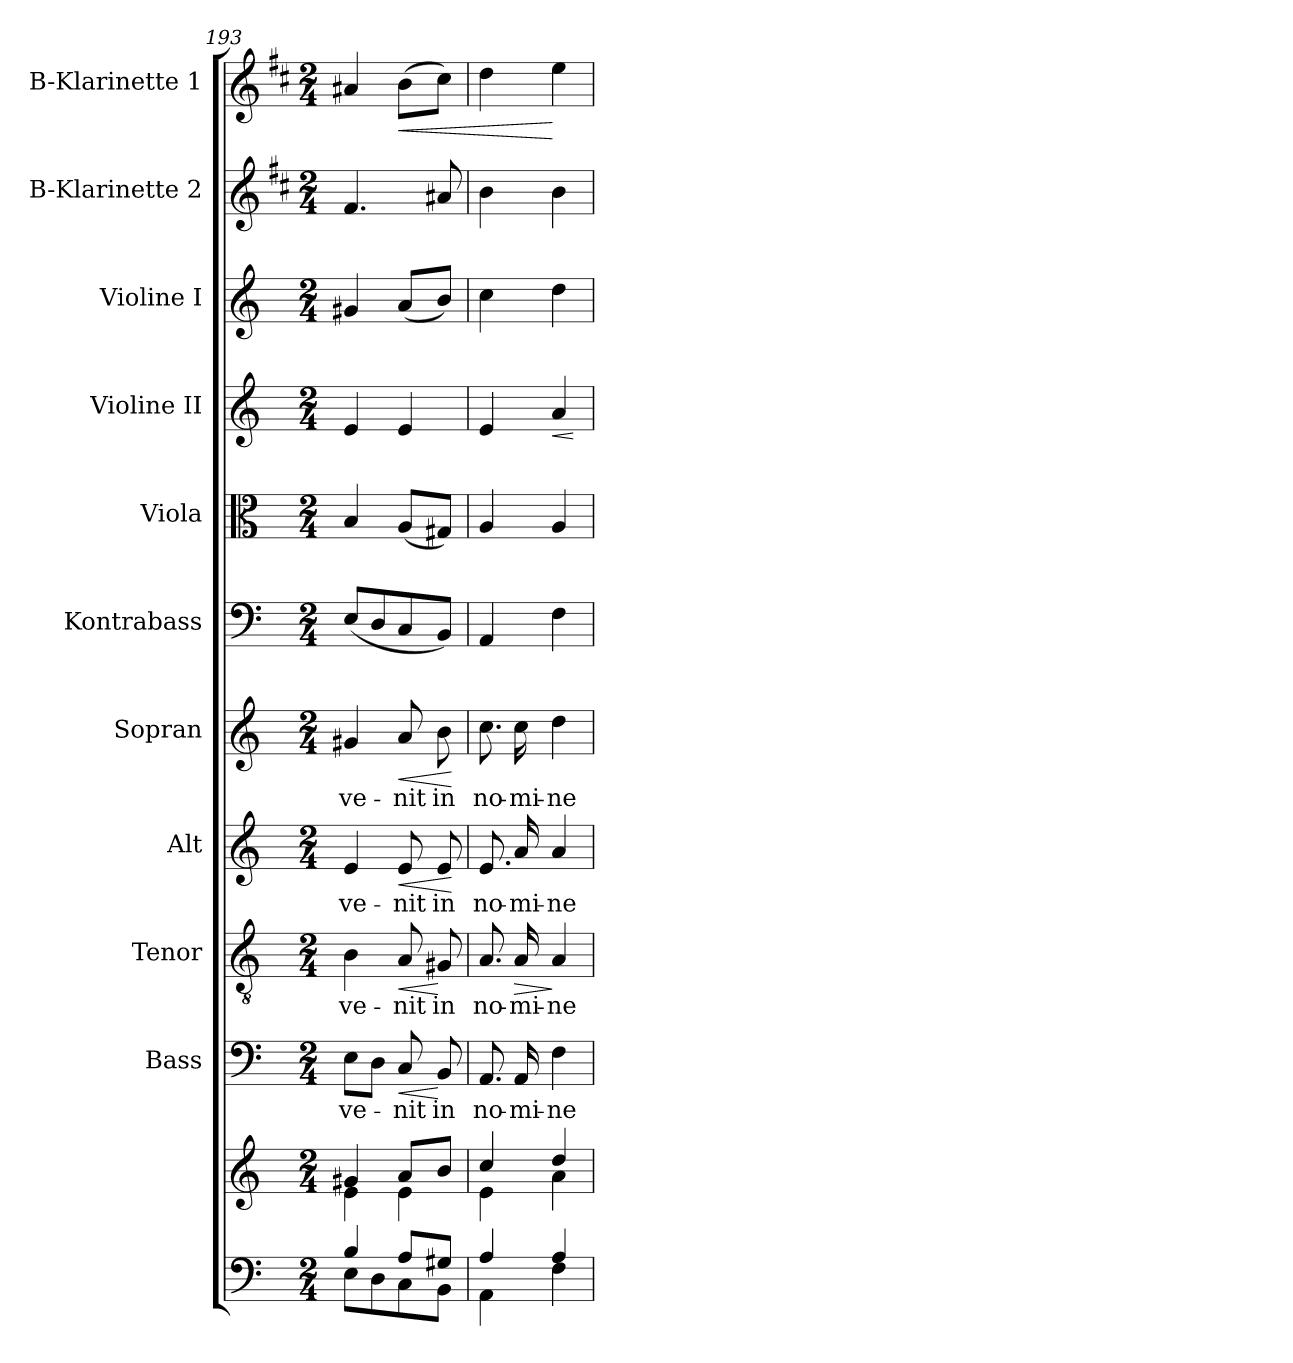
**kern	**kern	**kern	**text	**dynam	**kern	**text	**dynam	**kern	**text	**dynam	**kern	**text	**dynam	**kern	**kern	**kern	**dynam	**kern	**kern	**kern	**dynam
*part11	*part11	*part10	*part10	*part10	*part9	*part9	*part9	*part8	*part8	*part8	*part7	*part7	*part7	*part6	*part5	*part4	*part4	*part3	*part2	*part1	*part1
*staff12	*staff11	*staff10	*staff10	*staff10	*staff9	*staff9	*staff9	*staff8	*staff8	*staff8	*staff7	*staff7	*staff7	*staff6	*staff5	*staff4	*staff4	*staff3	*staff2	*staff1	*staff1
*	*	*I"Bass	*	*	*I"Tenor	*	*	*I"Alt	*	*	*I"Sopran	*	*	*I"Kontrabass	*I"Viola	*I"Violine II	*	*I"Violine I	*I"B-Klarinette 2	*I"B-Klarinette 1	*
*	*	*I'B.	*	*	*I'T.	*	*	*I'A.	*	*	*I'S.	*	*	*I'Kb.	*I'Vla.	*I'Vl. II	*	*I'Vl. I	*I'B Kl. 2	*I'B Kl. 1	*
*clefF4	*clefG2	*clefF4	*	*	*clefGv2	*	*	*clefG2	*	*	*clefG2	*	*	*clefF4	*clefC3	*clefG2	*	*clefG2	*clefG2	*clefG2	*
*	*	*	*	*	*	*	*	*	*	*	*	*	*	*ITrd7c12	*	*	*	*	*ITrd1c2	*ITrd1c2	*
*k[]	*k[]	*k[]	*	*	*k[]	*	*	*k[]	*	*	*k[]	*	*	*k[]	*k[]	*k[]	*	*k[]	*k[]	*k[]	*
*C:	*C:	*C:	*	*	*C:	*	*	*C:	*	*	*C:	*	*	*C:	*C:	*C:	*	*C:	*C:	*C:	*
*M2/4	*M2/4	*M2/4	*	*	*M2/4	*	*	*M2/4	*	*	*M2/4	*	*	*M2/4	*M2/4	*M2/4	*	*M2/4	*M2/4	*M2/4	*
=193	=193	=193	=193	=193	=193	=193	=193	=193	=193	=193	=193	=193	=193	=193	=193	=193	=193	=193	=193	=193	=193
*^	*^	*	*	*	*	*	*	*	*	*	*	*	*	*	*	*	*	*	*	*	*
!	!	!	!	!	!LO:LY:b	!	!	!LO:LY:b	!	!	!LO:LY:b	!	!	!LO:LY:b	!	!	!	!	!	!	!	!	!
4B/	8E\L	4g#X/	4e\	8E\L	ve-	.	4B\	ve-	.	4e/	ve-	.	4g#X/	ve-	.	(<8EE/L	4B/	4e/	.	4g#X/	4.e/	4g#X/	.
.	8D\	.	.	8D\J	.	.	.	.	.	.	.	.	.	.	.	8DD/	.	.	.	.	.	.	.
!	!	!	!	!	!LO:LY:b	!LO:HP:b	!	!LO:LY:b	!LO:HP:b	!	!LO:LY:b	!LO:HP:b	!	!LO:LY:b	!LO:HP:b	!	!	!	!	!	!	!	!LO:HP:b
8A/L	8C\	8a/L	4e\	8C/	-nit	<	8A/	-nit	<	8e/	-nit	<	8a/	-nit	<	8CC/	(<8A/L	4e/	.	(<8a/L	.	(>8a\L	<
!	!	!	!	!	!LO:LY:b	!	!	!LO:LY:b	!	!	!LO:LY:b	!	!	!LO:LY:b	!	!	!	!	!	!	!	!	!
8G#X/J	8BB\J	8b/J	.	8BB/	in	[	8G#X/	in	[	8e/	in	.	8b\	in	.	8BBB/J)	8G#X/J)	.	.	8b/J)	8g#X/	8b\J)	.
*v	*v	*	*	*	*	*	*	*	*	*	*	*	*	*	*	*	*	*	*	*	*	*	*
*	*v	*v	*	*	*	*	*	*	*	*	*	*	*	*	*	*	*	*	*	*	*	*
.	.	.	.	.	.	.	.	.	.	[	.	.	[	.	.	.	.	.	.	.	.
!!LO:PB:g=z
=194	=194	=194	=194	=194	=194	=194	=194	=194	=194	=194	=194	=194	=194	=194	=194	=194	=194	=194	=194	=194	=194
*^	*^	*	*	*	*	*	*	*	*	*	*	*	*	*	*	*	*	*	*	*	*
!	!	!	!	!	!LO:LY:b	!	!	!LO:LY:b	!	!	!LO:LY:b	!	!	!LO:LY:b	!	!	!	!	!	!	!	!	!
4A/	4AA\	4cc/	4e\	8.AA/	no-	.	8.A/	no-	.	8.e/	no-	.	8.cc\	no-	.	4AAA/	4A/	4e/	.	4cc\	4a\	4cc\	.
!	!	!	!	!	!LO:LY:b	!	!	!LO:LY:b	!LO:HP:b	!	!LO:LY:b	!	!	!LO:LY:b	!	!	!	!	!	!	!	!	!
.	.	.	.	16AA/	-mi-	.	16A/	-mi-	>	16a/	-mi-	.	16cc\	-mi-	.	.	.	.	.	.	.	.	.
!	!	!	!	!	!LO:LY:b	!	!	!LO:LY:b	!	!	!LO:LY:b	!	!	!LO:LY:b	!	!	!	!	!LO:HP:b	!	!	!	!
4A/	4F\	4dd/	4a\	4F\	-ne	.	4A/	-ne	]	4a/	-ne	.	4dd\	-ne	.	4FF\	4A/	4a/	<	4dd\	4a\	4dd\	[
*v	*v	*	*	*	*	*	*	*	*	*	*	*	*	*	*	*	*	*	*	*	*	*	*
*	*v	*v	*	*	*	*	*	*	*	*	*	*	*	*	*	*	*	*	*	*	*	*
.	.	.	.	.	.	.	.	.	.	.	.	.	.	.	.	.	[	.	.	.	.
=	=	=	=	=	=	=	=	=	=	=	=	=	=	=	=	=	=	=	=	=	=
*-	*-	*-	*-	*-	*-	*-	*-	*-	*-	*-	*-	*-	*-	*-	*-	*-	*-	*-	*-	*-	*-
